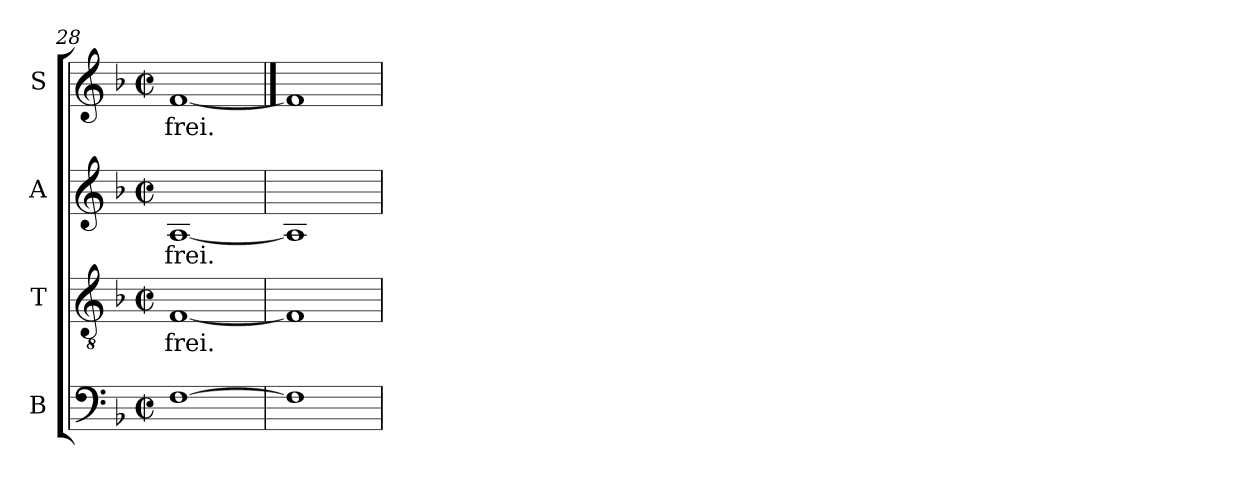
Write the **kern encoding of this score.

**kern	**kern	**text	**kern	**text	**kern	**text
*part4	*part3	*part3	*part2	*part2	*part1	*part1
*staff4	*staff3	*staff3	*staff2	*staff2	*staff1	*staff1
*I"B	*I"T	*	*I"A	*	*I"S	*
*clefF4	*clefGv2	*	*clefG2	*	*clefG2	*
*k[b-]	*k[b-]	*	*k[b-]	*	*k[b-]	*
*F:	*F:	*	*F:	*	*F:	*
*M2/2	*M2/2	*	*M2/2	*	*M2/2	*
*met(c|)	*met(c|)	*	*met(c|)	*	*met(c|)	*
=28	=28	=28	=28	=28	=28	=28
!	!	!LO:LY:b:cj	!	!LO:LY:b:cj	!	!LO:LY:b:cj
[1F	[1F	frei.	[1A	frei.	[1f	frei.
=29	=29	==29	=29	==29	==29	==29
1F]	1F]	.	1A]	.	1f]	.
=	=	=	=	=	=	=
*-	*-	*-	*-	*-	*-	*-
